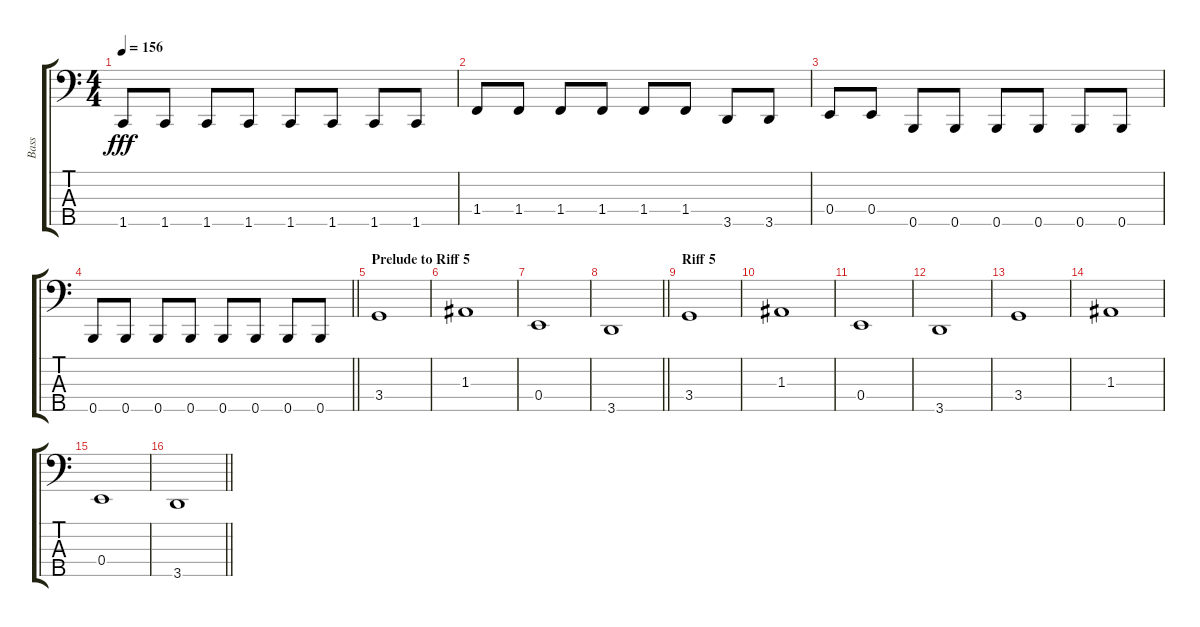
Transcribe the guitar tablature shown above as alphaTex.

\track ("Bass" "Bass") {instrument electricbasspick}
\staff {score tabs}
\tuning (G2 D2 A1 E1 B0) {hide}
\ts (4 4)
\tempo 156
\clef f4
\ks c
1.5.8{dy fff} 1.5.8 1.5.8 1.5.8 1.5.8 1.5.8 1.5.8 1.5.8 |
1.4.8 1.4.8 1.4.8 1.4.8 1.4.8 1.4.8 3.5.8 3.5.8 |
0.4.8 0.4.8 0.5.8 0.5.8 0.5.8 0.5.8 0.5.8 0.5.8 |
\barLineRight lightlight
0.5.8 0.5.8 0.5.8 0.5.8 0.5.8 0.5.8 0.5.8 0.5.8 |
\section ("" "Prelude to Riff 5")
3.4.1 |
1.3.1 |
0.4.1 |
\barLineRight lightlight
3.5.1 |
\section ("" "Riff 5")
3.4.1 |
1.3.1 |
0.4.1 |
3.5.1 |
3.4.1 |
1.3.1 |
0.4.1 |
\barLineRight lightlight
3.5.1
